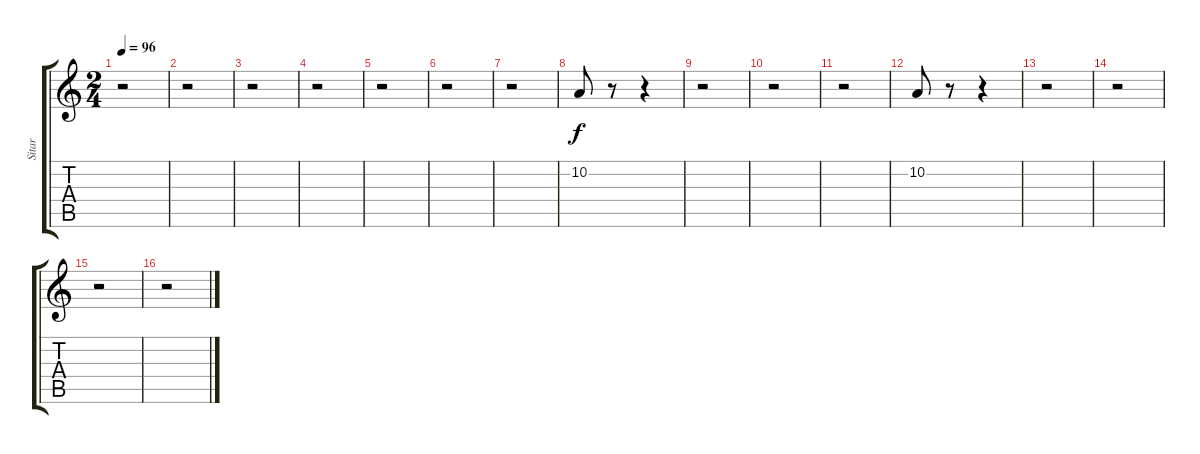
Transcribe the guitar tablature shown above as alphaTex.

\track ("Sitar" "Sitar") {instrument sitar}
\staff {score tabs}
\tuning (E4 B3 G3 D3 A2 E2) {hide}
\ts (2 4)
\tempo 96
\clef g2
\ks c
r.2{dy f} |
r.2 |
r.2 |
r.2 |
r.2 |
r.2 |
r.2 |
10.2.8 r.8 r.4 |
r.2 |
r.2 |
r.2 |
10.2.8 r.8 r.4 |
r.2 |
r.2 |
r.2 |
r.2
